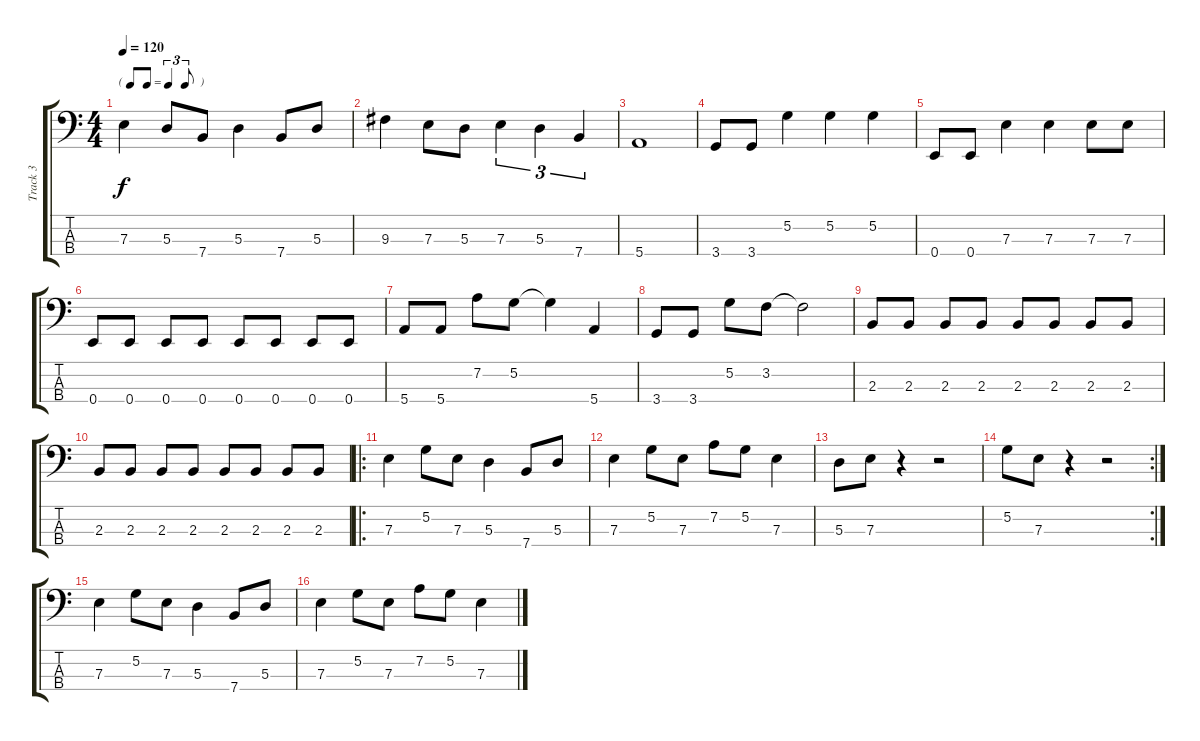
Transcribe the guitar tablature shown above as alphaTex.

\track ("Track 3" "Track 3") {instrument electricbassfinger}
\staff {score tabs}
\tuning (G2 D2 A1 E1) {hide}
\ts (4 4)
\tf triplet8th
\tempo 120
\clef f4
\ks c
7.3.4{dy f} 5.3.8 7.4.8 5.3.4 7.4.8 5.3.8 |
9.3.4 7.3.8 5.3.8 7.3.4{tu (3 2)} 5.3.4{tu (3 2)} 7.4.4{tu (3 2)} |
5.4.1 |
3.4.8 3.4.8 5.2.4 5.2.4 5.2.4 |
0.4.8 0.4.8 7.3.4 7.3.4 7.3.8 7.3.8 |
0.4.8 0.4.8 0.4.8 0.4.8 0.4.8 0.4.8 0.4.8 0.4.8 |
5.4.8 5.4.8 7.2.8 5.2.8 5.2{t}.4 5.4.4 |
3.4.8 3.4.8 5.2.8 3.2.8 3.2{t}.2 |
2.3.8 2.3.8 2.3.8 2.3.8 2.3.8 2.3.8 2.3.8 2.3.8 |
2.3.8 2.3.8 2.3.8 2.3.8 2.3.8 2.3.8 2.3.8 2.3.8 |
\ro
7.3.4 5.2.8 7.3.8 5.3.4 7.4.8 5.3.8 |
7.3.4 5.2.8 7.3.8 7.2.8 5.2.8 7.3.4 |
5.3.8 7.3.8 r.4 r.2 |
\rc 2
5.2.8 7.3.8 r.4 r.2 |
7.3.4 5.2.8 7.3.8 5.3.4 7.4.8 5.3.8 |
7.3.4 5.2.8 7.3.8 7.2.8 5.2.8 7.3.4
